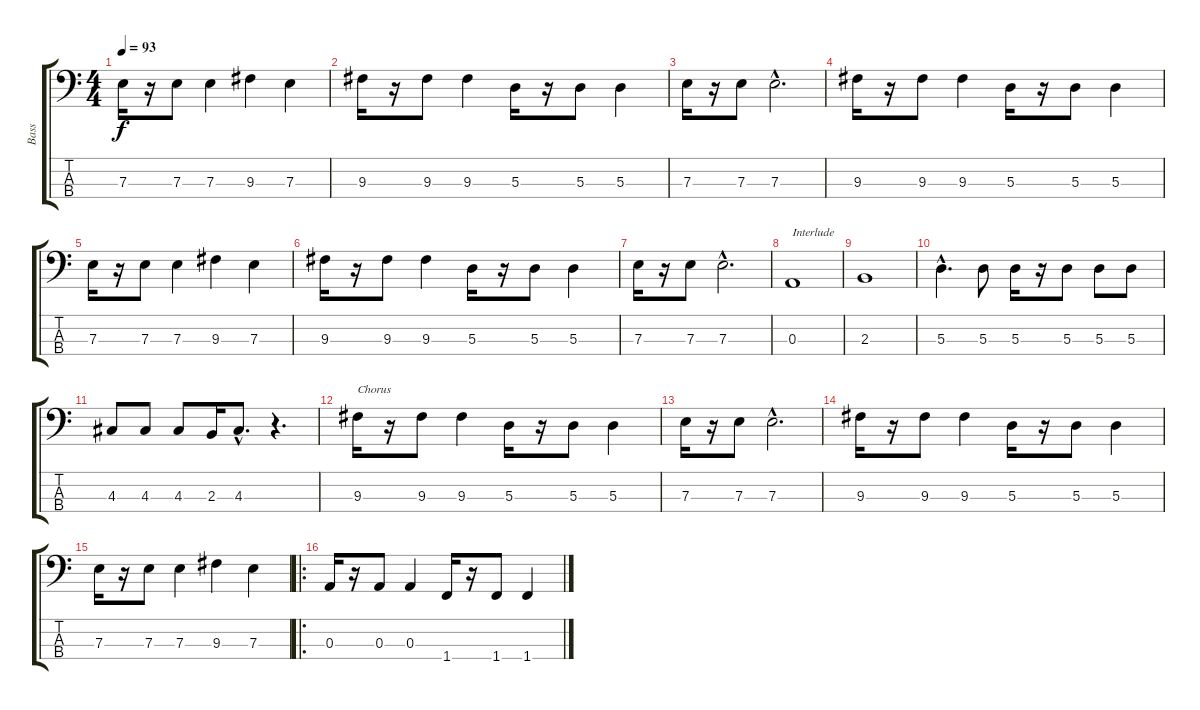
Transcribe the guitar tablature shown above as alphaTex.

\track ("Bass" "Bass") {instrument electricbassfinger}
\staff {score tabs}
\tuning (G2 D2 A1 E1) {hide}
\ts (4 4)
\tempo 93
\clef f4
\ks c
7.3.16{dy f} r.16 7.3.8 7.3.4 9.3.4 7.3.4 |
9.3.16 r.16 9.3.8 9.3.4 5.3.16 r.16 5.3.8 5.3.4 |
7.3.16 r.16 7.3.8 7.3{hac}.2{d} |
9.3.16 r.16 9.3.8 9.3.4 5.3.16 r.16 5.3.8 5.3.4 |
7.3.16 r.16 7.3.8 7.3.4 9.3.4 7.3.4 |
9.3.16 r.16 9.3.8 9.3.4 5.3.16 r.16 5.3.8 5.3.4 |
7.3.16 r.16 7.3.8 7.3{hac}.2{d} |
0.3.1{txt "Interlude"} |
2.3.1 |
5.3{hac}.4{d} 5.3.8 5.3.16 r.16 5.3.8 5.3.8 5.3.8 |
4.3.8 4.3.8 4.3.8 2.3.16 4.3{hac}.8{d} r.4{d} |
9.3.16{txt "Chorus"} r.16 9.3.8 9.3.4 5.3.16 r.16 5.3.8 5.3.4 |
7.3.16 r.16 7.3.8 7.3{hac}.2{d} |
9.3.16 r.16 9.3.8 9.3.4 5.3.16 r.16 5.3.8 5.3.4 |
7.3.16 r.16 7.3.8 7.3.4 9.3.4 7.3.4 |
\ro
0.3.16 r.16 0.3.8 0.3.4 1.4.16 r.16 1.4.8 1.4.4
